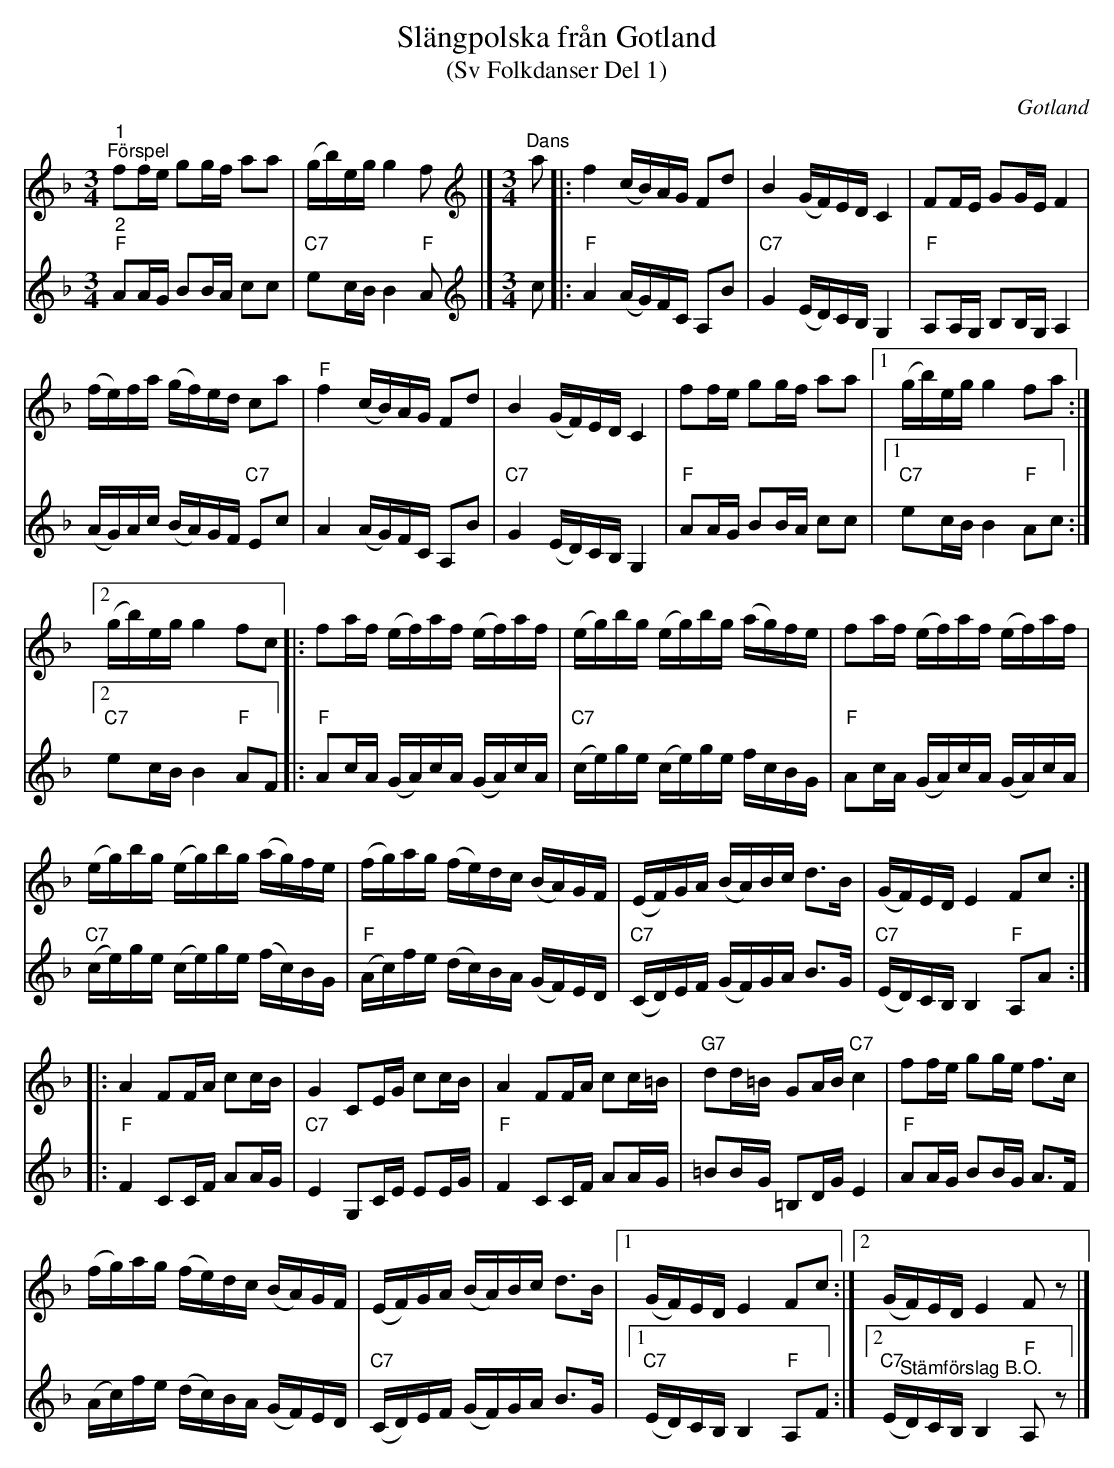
X:1
T:Slängpolska från Gotland
T:(Sv Folkdanser Del 1)
O:Gotland
L:1/16
M:3/4
K:F
V:1
"^1""^Förspel" f2fe g2gf a2a2 | (gb)eg g4 f2 |][K:F][M:3/4][K:treble]"^Dans" a2 |: f4 (cB)AG F2d2 | B4 (GF)ED C4 | F2FE G2GE F4 |
(fe)fa (gf)ed c2a2 |"F" f4 (cB)AG F2d2 | B4 (GF)ED C4 | f2fe g2gf a2a2 |1 (gb)eg g4 f2a2 :|2
(gb)eg g4 f2c2 |: f2af (ef)af (ef)af | (eg)bg (eg)bg (ag)fe | f2af (ef)af (ef)af |
(eg)bg (eg)bg (ag)fe | (fg)ag (fe)dc (BA)GF | (EF)GA (BA)Bc d2>B2 | (GF)ED E4 F2c2 ::
A4 F2FA c2cB | G4 C2EG c2cB | A4 F2FA c2c=B |"G7" d2d=B G2AB"C7" c4 | f2fe g2ge f2>c2 |
(fg)ag (fe)dc (BA)GF | (EF)GA (BA)Bc d2>B2 |1 (GF)ED E4 F2c2 :|2 (GF)ED E4 F2 z2 |]
V:2
"^2""F" A2AG B2BA c2c2 |"C7" e2cB B4"F" A2 |][K:F][M:3/4][K:treble] c2 |:"F" A4 (AG)FC A,2B2 |
"C7" G4 (ED)CB, G,4 |"F" A,2A,G, B,2B,G, A,4 | (AG)Ac (BA)GF"C7" E2c2 | A4 (AG)FC A,2B2 |
"C7" G4 (ED)CB, G,4 |"F" A2AG B2BA c2c2 |1"C7" e2cB B4"F" A2c2 :|2"C7" e2cB B4"F" A2F2 |:
"F" A2cA (GA)cA (GA)cA |"C7" (ce)ge (ce)ge fcBG |"F" A2cA (GA)cA (GA)cA |
"C7" (ce)ge (ce)ge (fc)BG |"F" (Ac)fe (dc)BA (GF)ED |"C7" (CD)EF (GF)GA B2>G2 |
"C7" (ED)CB, B,4"F" A,2A2 ::"F" F4 C2CF A2AG |"C7" E4 G,2CE E2EG |"F" F4 C2CF A2AG |
=B2BG =B,2DG E4 |"F" A2AG B2BG A2>F2 | (Ac)fe (dc)BA (GF)ED |"C7" (CD)EF (GF)GA B2>G2 |1 "C7" (ED)CB, B,4"F" A,2F2 :|2"C7" (E"^Stämförslag B.O."D)CB, B,4"F" A,2 z2 |]
